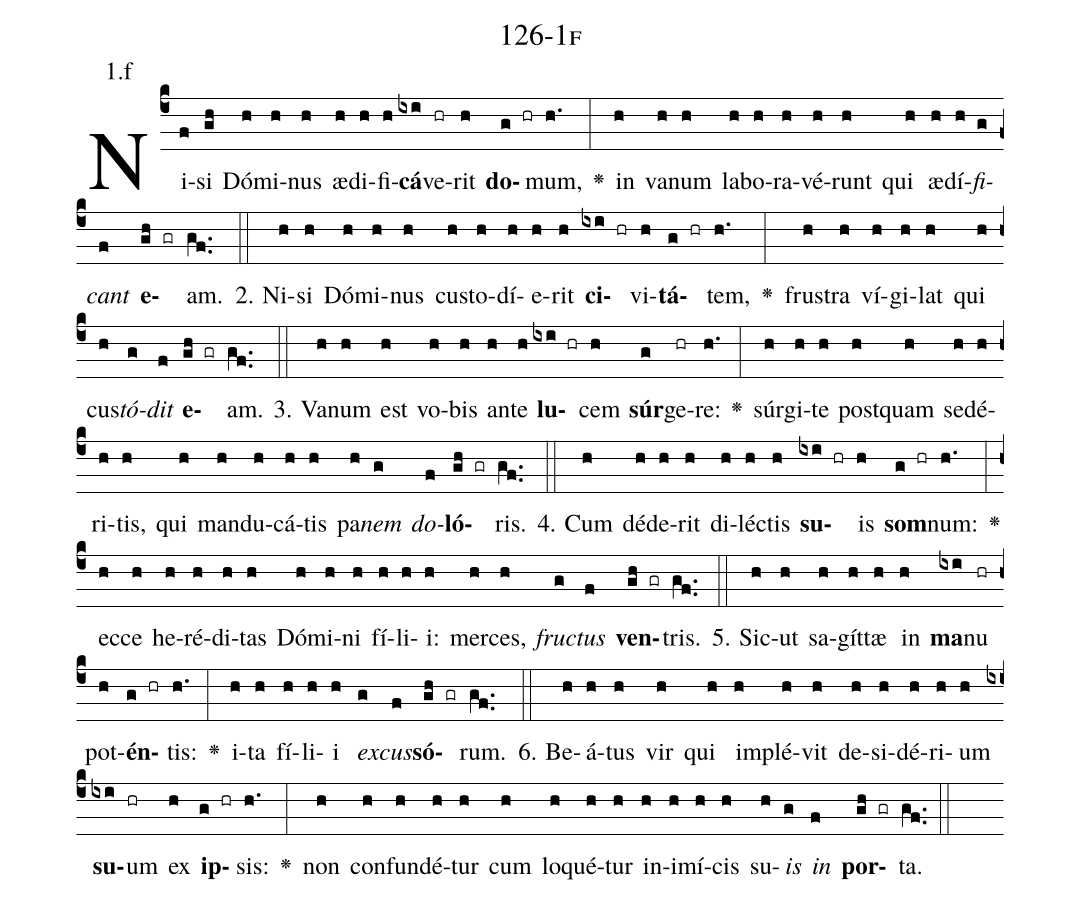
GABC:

name: 126-1f;
annotation: 1.f;
%%
(c4)Ni(f)si(gh) Dó(h)mi(h)nus(h) æ(h)di(h)fi(h)<b>cá</b>(ixi)ve(hr)rit(h) <b>do</b>(g hr)mum,(h.) <v>\greheightstar</v>(:) in(h) va(h)num(h) la(h)bo(h)ra(h)vé(h)runt(h) qui(h) æ(h)dí(h)<i>fi</i>(g)<i>cant</i>(f) <b>e</b>(gh gr)am.(gf..) (::)
2. Ni(h)si(h) Dó(h)mi(h)nus(h) cus(h)to(h)dí(h)e(h)rit(h) <b>ci</b>(ixi hr)vi(h)<b>tá</b>(g hr)tem,(h.) <v>\greheightstar</v>(:) frus(h)tra(h) ví(h)gi(h)lat(h) qui(h) cus(h)<i>tó</i>(g)<i>dit</i>(f) <b>e</b>(gh gr)am.(gf..) (::)
3. Va(h)num(h) est(h) vo(h)bis(h) an(h)te(h) <b>lu</b>(ixi hr)cem(h) <b>súr</b>(g)ge(hr)re:(h.) <v>\greheightstar</v>(:) súr(h)gi(h)te(h) post(h)quam(h) se(h)dé(h)ri(h)tis,(h) qui(h) man(h)du(h)cá(h)tis(h) pa(h)<i>nem</i>(g) <i>do</i>(f)<b>ló</b>(gh gr)ris.(gf..) (::)
4. Cum(h) dé(h)de(h)rit(h) di(h)léc(h)tis(h) <b>su</b>(ixi hr)is(h) <b>som</b>(g hr)num:(h.) <v>\greheightstar</v>(:) ec(h)ce(h) he(h)ré(h)di(h)tas(h) Dó(h)mi(h)ni(h) fí(h)li(h)i:(h) mer(h)ces,(h) <i>fruc</i>(g)<i>tus</i>(f) <b>ven</b>(gh gr)tris.(gf..) (::)
5. Sic(h)ut(h) sa(h)gít(h)tæ(h) in(h) <b>ma</b>(ixi)nu(hr) pot(h)<b>én</b>(g hr)tis:(h.) <v>\greheightstar</v>(:) i(h)ta(h) fí(h)li(h)i(h) <i>ex</i>(g)<i>cus</i>(f)<b>só</b>(gh gr)rum.(gf..) (::)
6. Be(h)á(h)tus(h) vir(h) qui(h) im(h)plé(h)vit(h) de(h)si(h)dé(h)ri(h)um(h) <b>su</b>(ixi)um(hr) ex(h) <b>ip</b>(g hr)sis:(h.) <v>\greheightstar</v>(:) non(h) con(h)fun(h)dé(h)tur(h) cum(h) lo(h)qué(h)tur(h) in(h)i(h)mí(h)cis(h) su(h)<i>is</i>(g) <i>in</i>(f) <b>por</b>(gh gr)ta.(gf..) (::)
